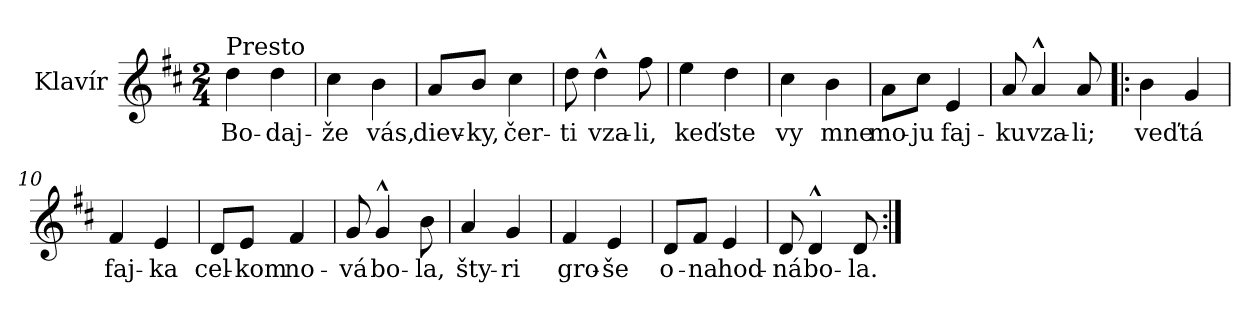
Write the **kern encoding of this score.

**kern	**text
*part1	*part1
*staff1	*staff1
*I"Klavír	*
*I'Kl.	*
*clefG2	*
*k[f#c#]	*
*M2/4	*
=1	=1
!LO:TX:a:t=Presto	!
!	!LO:LY:b
4dd\	Bo-
!	!LO:LY:b
4dd\	-daj-
=2	=2
!	!LO:LY:b
4cc#\	-že
!	!LO:LY:b
4b\	vás,
=3	=3
!	!LO:LY:b
8a/L	diev-
!	!LO:LY:b
8b/J	-ky,
!	!LO:LY:b
4cc#\	čer-
=4	=4
!	!LO:LY:b
8dd\	-ti
!	!LO:LY:b
4dd^^\	vza-
!	!LO:LY:b
8ff#\	-li,
=5	=5
!	!LO:LY:b
4ee\	keď
!	!LO:LY:b
4dd\	ste
!!LO:LB:g=z
=6	=6
!	!LO:LY:b
4cc#\	vy
!	!LO:LY:b
4b\	mne
=7	=7
!	!LO:LY:b
8a\L	mo-
!	!LO:LY:b
8cc#\J	-ju
!	!LO:LY:b
4e/	faj-
=8	=8
!	!LO:LY:b
8a/	-ku
!	!LO:LY:b
4a^^/	vza-
!	!LO:LY:b
8a/	-li;
=9!|:	=9!|:
!	!LO:LY:b
4b\	veď
!	!LO:LY:b
4g/	tá
=10	=10
!	!LO:LY:b
4f#/	faj-
!	!LO:LY:b
4e/	-ka
=11	=11
!	!LO:LY:b
8d/L	cel-
!	!LO:LY:b
8e/J	-kom
!	!LO:LY:b
4f#/	no-
!!LO:LB:g=z
=12	=12
!	!LO:LY:b
8g/	-vá
!	!LO:LY:b
4g^^/	bo-
!	!LO:LY:b
8b\	-la,
=13	=13
!	!LO:LY:b
4a/	šty-
!	!LO:LY:b
4g/	-ri
=14	=14
!	!LO:LY:b
4f#/	gro-
!	!LO:LY:b
4e/	-še
=15	=15
!	!LO:LY:b
8d/L	o-
!	!LO:LY:b
8f#/J	-na
!	!LO:LY:b
4e/	hod-
=16	=16
!	!LO:LY:b
8d/	-ná
!	!LO:LY:b
4d^^/	bo-
!	!LO:LY:b
8d/	-la.
=:|!	=:|!
*-	*-
